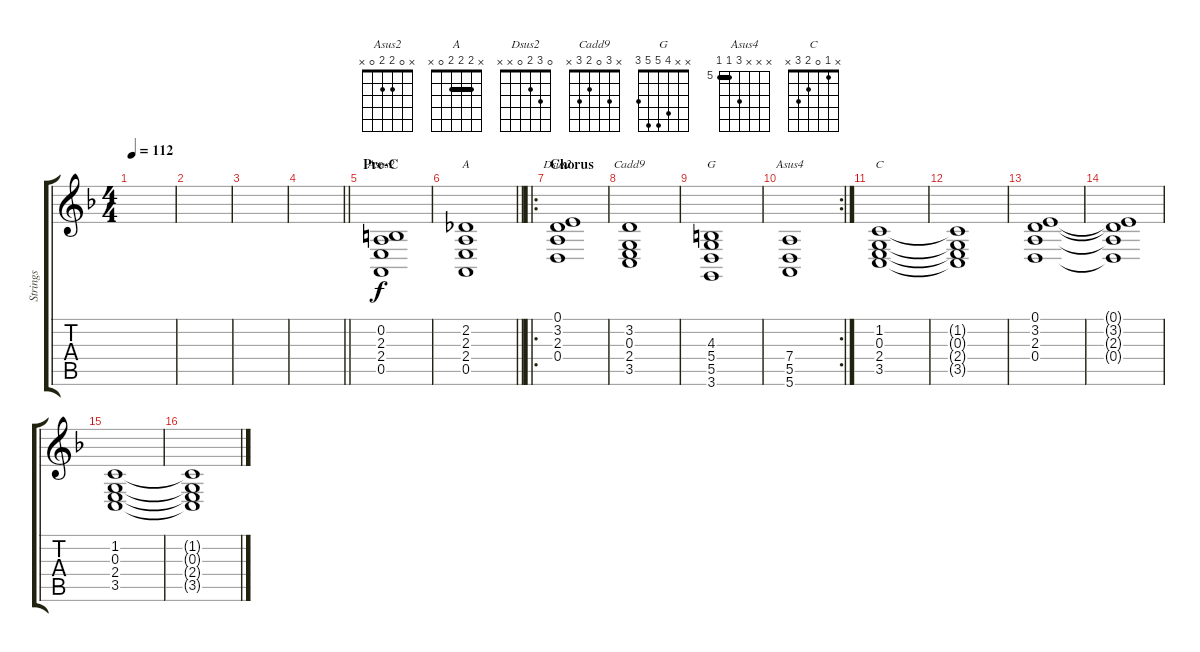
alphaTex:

\track ("Strings" "Strings") {instrument synthstrings2}
\staff {score tabs}
\tuning (E4 B3 G3 D3 A2 E2) {hide}
\chord ("Asus2" x 0 2 2 0 x)
\chord ("A" x 2 2 2 0 x) {barre 2}
\chord ("Dsus2" 0 3 2 0 x x)
\chord ("Cadd9" x 3 0 2 3 x)
\chord ("G" x x 4 5 5 3)
\chord ("Asus4" x x x 7 5 5) {firstfret 5 barre 5}
\chord ("C" x 1 0 2 3 x)
\ts (4 4)
\tempo 112
\clef g2
\ks dminor
|
|
|
\barLineRight lightlight
|
\section ("" "Pre-C")
(0.2 2.3 2.4 0.5).1{ch "Asus2"} |
\barLineRight lightlight
(2.2 2.3 2.4 0.5).1{ch "A"} |
\ro
\section ("" "Chorus")
(0.1 3.2 2.3 0.4).1{ch "Dsus2"} |
(3.2 0.3 2.4 3.5).1{ch "Cadd9"} |
(4.3 5.4 5.5 3.6).1{ch "G"} |
\rc 2
(7.4 5.5 5.6).1{ch "Asus4"} |
(1.2 0.3 2.4 3.5).1{ch "C"} |
(1.2{t} 0.3{t} 2.4{t} 3.5{t}).1 |
(0.1 3.2 2.3 0.4).1 |
(0.1{t} 3.2{t} 2.3{t} 0.4{t}).1 |
(1.2 0.3 2.4 3.5).1 |
(1.2{t} 0.3{t} 2.4{t} 3.5{t}).1
